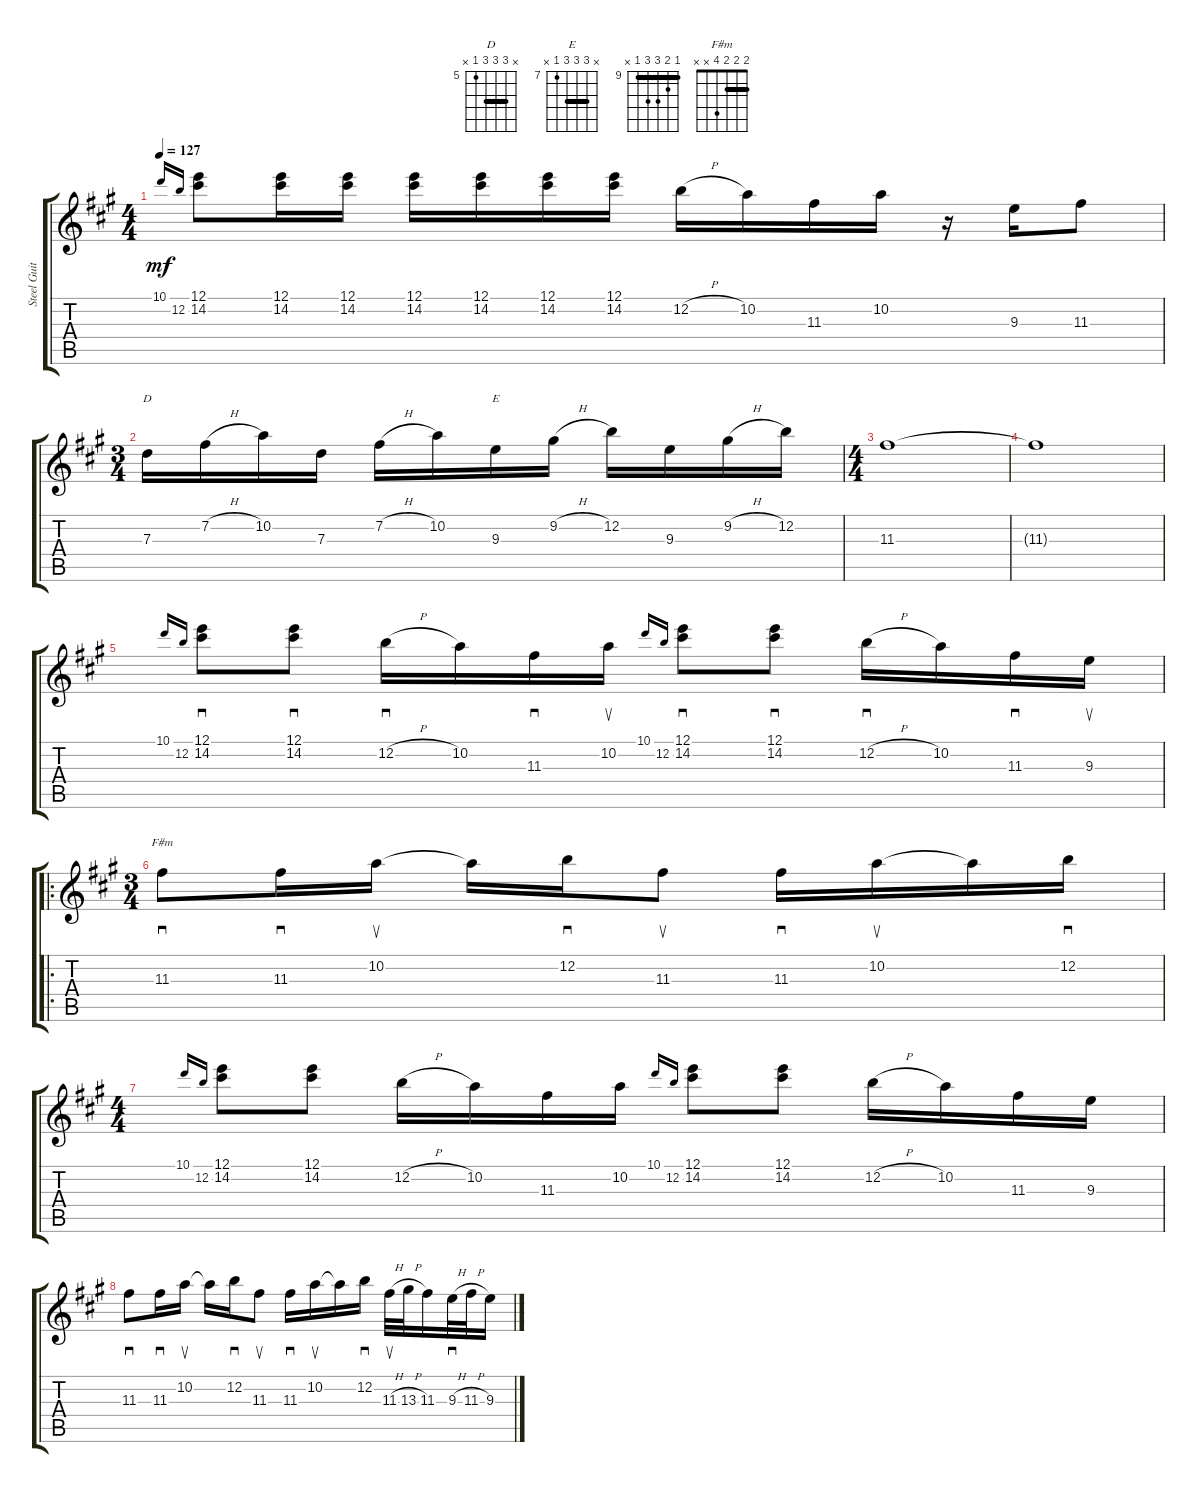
\track ("Steel Guitar" "Steel Guit") {instrument distortionguitar}
\staff {score tabs}
\tuning (E4 B3 G3 D3 A2 E2) {hide}
\chord ("D" x 7 7 7 5 x) {firstfret 5 barre 7}
\chord ("E" x 9 9 9 7 x) {firstfret 7 barre 9}
\chord ("" 9 10 11 11 9 x) {firstfret 9 barre 9}
\chord ("F#m" 2 2 2 4 x x) {barre 2}
\ts (4 4)
\tempo 127
\clef g2
\ks f#minor
10.1.16{gr onbeat dy mf} 12.2.16{gr onbeat} (12.1 14.2).8 (12.1 14.2).16 (12.1 14.2).16 (12.1 14.2).16 (12.1 14.2).16 (12.1 14.2).16 (12.1 14.2).16 12.2{h}.16 10.2.16 11.3.16 10.2.16 r.16 9.3.16 11.3.8 |
\ts (3 4)
7.3.16{ch "D"} 7.2{h}.16 10.2.16 7.3.16 7.2{h}.16 10.2.16 9.3.16{ch "E"} 9.2{h}.16 12.2.16 9.3.16 9.2{h}.16 12.2.16 |
\ts (4 4)
11.3.1{ch ""} |
11.3{t}.1 |
10.1.16{gr onbeat} 12.2.16{gr onbeat} (12.1 14.2).8{sd} (12.1 14.2).8{sd} 12.2{h}.16{sd} 10.2.16 11.3.16{sd} 10.2.16{su} 10.1.16{gr onbeat} 12.2.16{gr onbeat} (12.1 14.2).8{sd} (12.1 14.2).8{sd} 12.2{h}.16{sd} 10.2.16 11.3.16{sd} 9.3.16{su} |
\ro
\ts (3 4)
11.3.8{sd ch "F#m"} 11.3.16{sd} 10.2.16{su} 10.2{t}.16 12.2.16{sd} 11.3.8{su} 11.3.16{sd} 10.2.16{su} 10.2{t}.16 12.2.16{sd} |
\ts (4 4)
10.1.16{gr onbeat} 12.2.16{gr onbeat} (12.1 14.2).8 (12.1 14.2).8 12.2{h}.16 10.2.16 11.3.16 10.2.16 10.1.16{gr onbeat} 12.2.16{gr onbeat} (12.1 14.2).8 (12.1 14.2).8 12.2{h}.16 10.2.16 11.3.16 9.3.16 |
11.3.8{sd} 11.3.16{sd} 10.2.16{su} 10.2{t}.16 12.2.16{sd} 11.3.8{su} 11.3.16{sd} 10.2.16{su} 10.2{t}.16 12.2.16{sd} 11.3{h}.32{su} 13.3{h}.32 11.3.16 9.3{h}.32{sd} 11.3{h}.32 9.3.16
